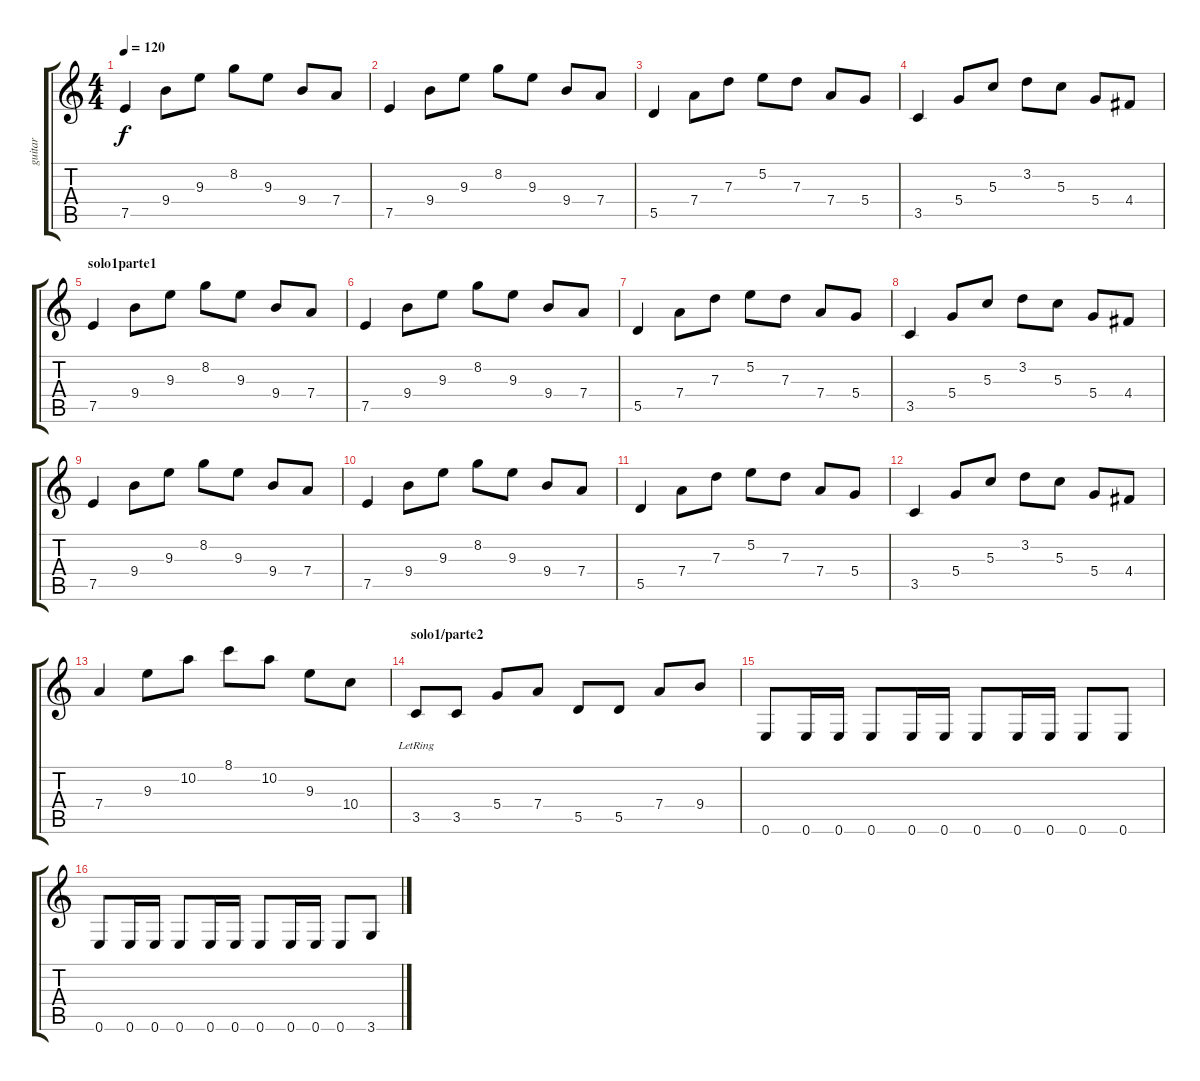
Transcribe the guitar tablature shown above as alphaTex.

\track ("guitar" "guitar") {instrument acousticguitarnylon}
\staff {score tabs}
\tuning (E4 B3 G3 D3 A2 E2) {hide}
\ts (4 4)
\tempo 120
\clef g2
\ks c
7.5.4{dy f} 9.4.8 9.3.8 8.2.8 9.3.8 9.4.8 7.4.8 |
7.5.4 9.4.8 9.3.8 8.2.8 9.3.8 9.4.8 7.4.8 |
5.5.4 7.4.8 7.3.8 5.2.8 7.3.8 7.4.8 5.4.8 |
3.5.4 5.4.8 5.3.8 3.2.8 5.3.8 5.4.8 4.4.8 |
\section ("" "solo1parte1")
7.5.4 9.4.8 9.3.8 8.2.8 9.3.8 9.4.8 7.4.8 |
7.5.4 9.4.8 9.3.8 8.2.8 9.3.8 9.4.8 7.4.8 |
5.5.4 7.4.8 7.3.8 5.2.8 7.3.8 7.4.8 5.4.8 |
3.5.4 5.4.8 5.3.8 3.2.8 5.3.8 5.4.8 4.4.8 |
7.5.4 9.4.8 9.3.8 8.2.8 9.3.8 9.4.8 7.4.8 |
7.5.4 9.4.8 9.3.8 8.2.8 9.3.8 9.4.8 7.4.8 |
5.5.4 7.4.8 7.3.8 5.2.8 7.3.8 7.4.8 5.4.8 |
3.5.4 5.4.8 5.3.8 3.2.8 5.3.8 5.4.8 4.4.8 |
7.4.4 9.3.8 10.2.8 8.1.8 10.2.8 9.3.8 10.4.8 |
\section ("" "solo1/parte2")
3.5{lr}.8 3.5.8 5.4.8 7.4.8 5.5.8 5.5.8 7.4.8 9.4.8 |
0.6.8 0.6.16 0.6.16 0.6.8 0.6.16 0.6.16 0.6.8 0.6.16 0.6.16 0.6.8 0.6.8 |
0.6.8 0.6.16 0.6.16 0.6.8 0.6.16 0.6.16 0.6.8 0.6.16 0.6.16 0.6.8 3.6.8
